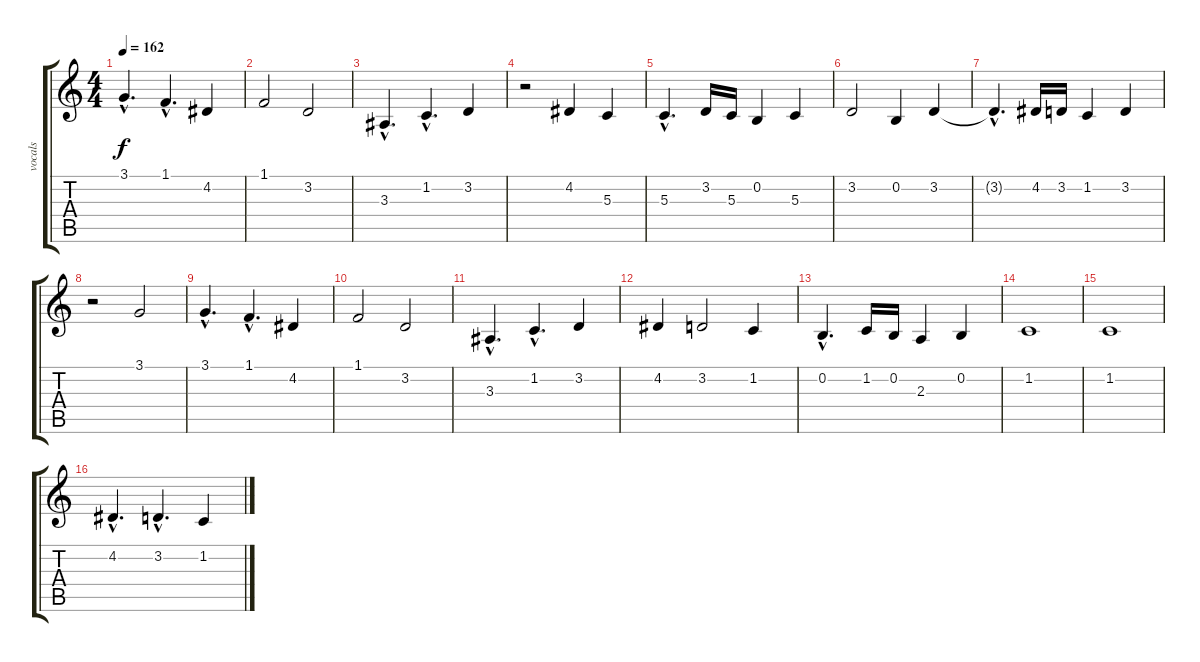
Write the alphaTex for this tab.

\track ("vocals" "vocals") {instrument oboe}
\staff {score tabs}
\tuning (E4 B3 G3 D3 A2 E2) {hide}
\ts (4 4)
\tempo 162
\clef g2
\ks c
3.1{hac}.4{d dy f} 1.1{hac}.4{d} 4.2.4 |
1.1.2 3.2.2 |
3.3{hac}.4{d} 1.2{hac}.4{d} 3.2.4 |
r.2 4.2.4 5.3.4 |
5.3{hac}.4{d} 3.2.16 5.3.16 0.2.4 5.3.4 |
3.2.2 0.2.4 3.2.4 |
3.2{hac t}.4{d} 4.2.16 3.2.16 1.2.4 3.2.4 |
r.2 3.1.2 |
3.1{hac}.4{d} 1.1{hac}.4{d} 4.2.4 |
1.1.2 3.2.2 |
3.3{hac}.4{d} 1.2{hac}.4{d} 3.2.4 |
4.2.4 3.2.2 1.2.4 |
0.2{hac}.4{d} 1.2.16 0.2.16 2.3.4 0.2.4 |
1.2.1 |
1.2.1 |
4.2{hac}.4{d} 3.2{hac}.4{d} 1.2.4
